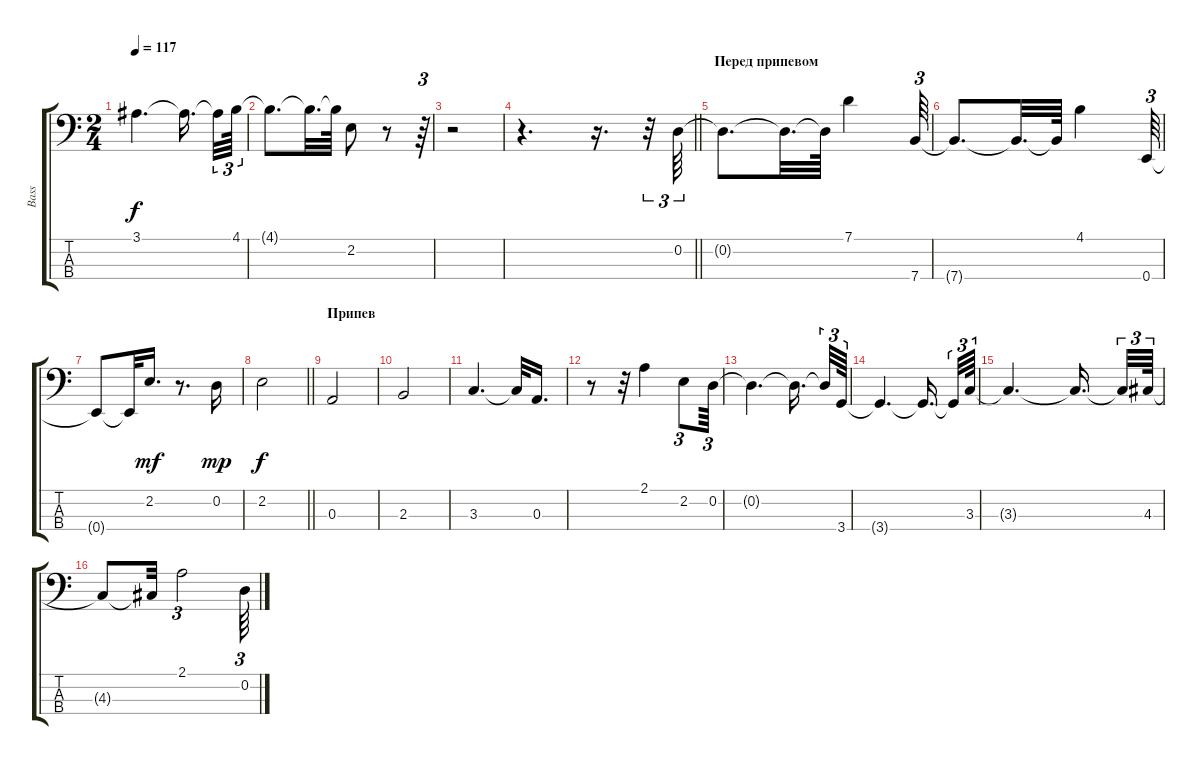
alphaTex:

\track ("Bass" "Bass") {instrument fretlessbass}
\staff {score tabs}
\tuning (G2 D2 A1 E1) {hide}
\ts (2 4)
\tempo 117
\clef f4
\ks c
3.1{t}.4{d dy f} 3.1{t}.16{d beam splitsecondary} 3.1{t}.32{tu (3 2)} 4.1.64{tu (3 2)} |
4.1{t}.8{d} 4.1{t}.32{d} 4.1{t}.64 2.2.8 r.8 r.64{tu (3 2)} |
r.2 |
\barLineRight lightlight
r.4{d} r.16{d} r.32{tu (3 2)} 0.2.64{tu (3 2)} |
\section ("" "Перед припевом")
0.2{t}.8{d} 0.2{t}.32{d} 0.2{t}.64 7.1.4 7.4.64{tu (3 2)} |
7.4{t}.8{d} 7.4{t}.32{d} 7.4{t}.64 4.1.4 0.4.64{tu (3 2)} |
0.4{t}.8 0.4{t}.32 2.2.16{d dy mf} r.8{d} 0.2.16{dy mp} |
\barLineRight lightlight
2.2.2{dy f} |
\section ("" "Припев")
0.3.2 |
2.3.2 |
3.3.4{d} 3.3{t}.32 0.3.16{d} |
r.8 r.32 2.1.4 2.2.8{tu (3 2)} 0.2.64{tu (3 2)} |
0.2{t}.4{d} 0.2{t}.16{d beam splitsecondary} 0.2{t}.32{tu (3 2)} 3.4.64{tu (3 2)} |
3.4{t}.4{d} 3.4{t}.16{d beam splitsecondary} 3.4{t}.32{tu (3 2)} 3.3.64{tu (3 2)} |
3.3{t}.4{d} 3.3{t}.16{d beam splitsecondary} 3.3{t}.32{tu (3 2)} 4.3.64{tu (3 2)} |
4.3{t}.8 4.3{t}.32 2.1.2{tu (3 2)} 0.2.64{tu (3 2)}
